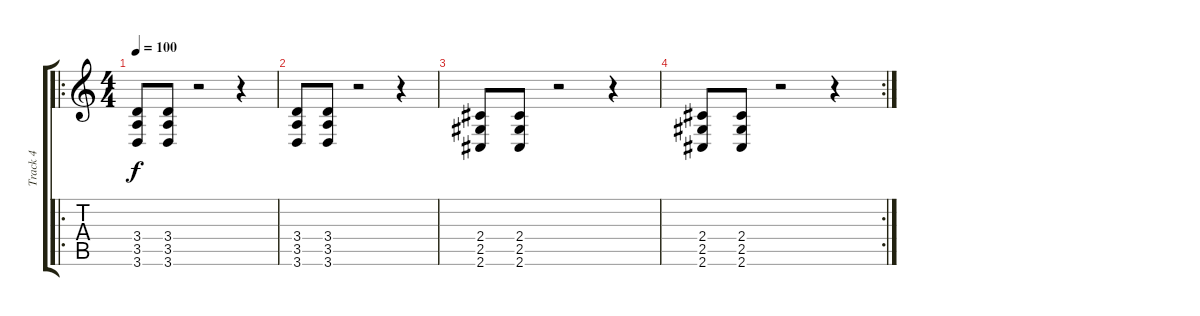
\track ("Track 4" "Track 4") {instrument electricguitarmuted}
\staff {score tabs}
\tuning (Db4 Ab3 E3 B2 Gb2 B1) {hide}
\ro
\ts (4 4)
\tempo 100
\clef g2
\ks c
(3.4 3.5 3.6).8{dy f} (3.4 3.5 3.6).8 r.2 r.4 |
(3.4 3.5 3.6).8 (3.4 3.5 3.6).8 r.2 r.4 |
(2.4 2.5 2.6).8 (2.4 2.5 2.6).8 r.2 r.4 |
\rc 2
(2.4 2.5 2.6).8 (2.4 2.5 2.6).8 r.2 r.4
